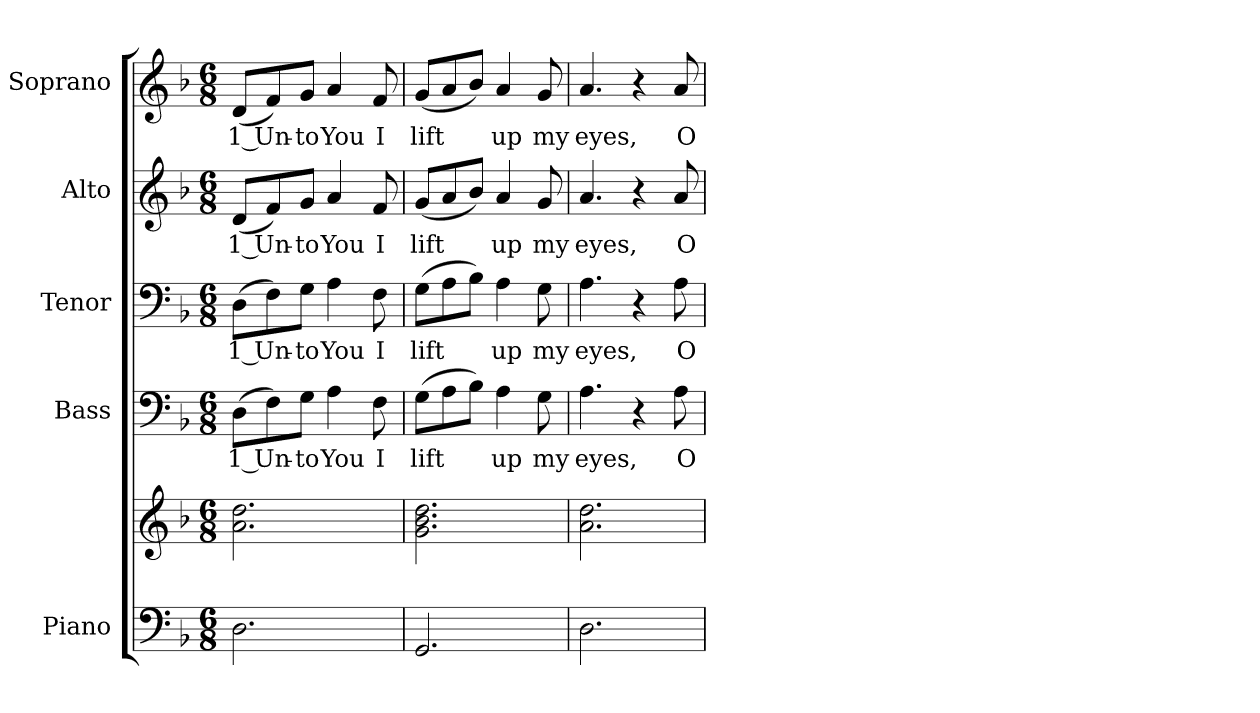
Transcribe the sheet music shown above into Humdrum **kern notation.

**kern	**kern	**kern	**text	**kern	**text	**kern	**text	**kern	**text
*part5	*part5	*part4	*part4	*part3	*part3	*part2	*part2	*part1	*part1
*staff6	*staff5	*staff4	*staff4	*staff3	*staff3	*staff2	*staff2	*staff1	*staff1
*I"Piano	*	*I"Bass	*	*I"Tenor	*	*I"Alto	*	*I"Soprano	*
*I'Pno.	*	*I'B.	*	*I'T.	*	*I'A.	*	*I'S.	*
!!LO:PB:g=z
*clefF4	*clefG2	*clefF4	*	*clefF4	*	*clefG2	*	*clefG2	*
*k[b-]	*k[b-]	*k[b-]	*	*k[b-]	*	*k[b-]	*	*k[b-]	*
*F:	*F:	*F:	*	*F:	*	*F:	*	*F:	*
*M6/8	*M6/8	*M6/8	*	*M6/8	*	*M6/8	*	*M6/8	*
*MM120	*MM120	*MM120	*	*MM120	*	*MM120	*	*MM120	*
=1	=1	=1	=1	=1	=1	=1	=1	=1	=1
!	!	!	!LO:LY:b:color=#000000	!	!	!	!	!	!
!	!	!	!	!	!LO:LY:b:color=#000000	!	!	!	!
!	!	!	!	!	!	!	!LO:LY:b:color=#000000	!	!
!	!	!	!	!	!	!	!	!	!LO:LY:b:color=#000000
2.Di\	2.ai\ 2.ddi	(8Di\L	1 Un-	(8Di\L	1 Un-	(8di/L	1 Un-	(8di/L	1 Un-
.	.	8Fi\)	.	8Fi\)	.	8fi/)	.	8fi/)	.
!	!	!	!LO:LY:b:color=#000000	!	!	!	!	!	!
!	!	!	!	!	!LO:LY:b:color=#000000	!	!	!	!
!	!	!	!	!	!	!	!LO:LY:b:color=#000000	!	!
!	!	!	!	!	!	!	!	!	!LO:LY:b:color=#000000
.	.	8Gi\J	-to	8Gi\J	-to	8gi/J	-to	8gi/J	-to
!	!	!	!LO:LY:b:color=#000000	!	!	!	!	!	!
!	!	!	!	!	!LO:LY:b:color=#000000	!	!	!	!
!	!	!	!	!	!	!	!LO:LY:b:color=#000000	!	!
!	!	!	!	!	!	!	!	!	!LO:LY:b:color=#000000
.	.	4Ai\	You	4Ai\	You	4ai/	You	4ai/	You
!	!	!	!LO:LY:b:color=#000000	!	!	!	!	!	!
!	!	!	!	!	!LO:LY:b:color=#000000	!	!	!	!
!	!	!	!	!	!	!	!LO:LY:b:color=#000000	!	!
!	!	!	!	!	!	!	!	!	!LO:LY:b:color=#000000
.	.	8Fi\	I	8Fi\	I	8fi/	I	8fi/	I
=2	=2	=2	=2	=2	=2	=2	=2	=2	=2
!	!	!	!LO:LY:b:color=#000000	!	!	!	!	!	!
!	!	!	!	!	!LO:LY:b:color=#000000	!	!	!	!
!	!	!	!	!	!	!	!LO:LY:b:color=#000000	!	!
!	!	!	!	!	!	!	!	!	!LO:LY:b:color=#000000
2.GGi/	2.gi\ 2.b-i 2.ddi	(8Gi\L	lift	(8Gi\L	lift	(8gi/L	lift	(8gi/L	lift
.	.	8Ai\	.	8Ai\	.	8ai/	.	8ai/	.
.	.	8B-i\J)	.	8B-i\J)	.	8b-i/J)	.	8b-i/J)	.
!	!	!	!LO:LY:b:color=#000000	!	!	!	!	!	!
!	!	!	!	!	!LO:LY:b:color=#000000	!	!	!	!
!	!	!	!	!	!	!	!LO:LY:b:color=#000000	!	!
!	!	!	!	!	!	!	!	!	!LO:LY:b:color=#000000
.	.	4Ai\	up	4Ai\	up	4ai/	up	4ai/	up
!	!	!	!LO:LY:b:color=#000000	!	!	!	!	!	!
!	!	!	!	!	!LO:LY:b:color=#000000	!	!	!	!
!	!	!	!	!	!	!	!LO:LY:b:color=#000000	!	!
!	!	!	!	!	!	!	!	!	!LO:LY:b:color=#000000
.	.	8Gi\	my	8Gi\	my	8gi/	my	8gi/	my
!!LO:PB:g=z
=3	=3	=3	=3	=3	=3	=3	=3	=3	=3
!	!	!	!LO:LY:b:color=#000000	!	!	!	!	!	!
!	!	!	!	!	!LO:LY:b:color=#000000	!	!	!	!
!	!	!	!	!	!	!	!LO:LY:b:color=#000000	!	!
!	!	!	!	!	!	!	!	!	!LO:LY:b:color=#000000
2.Di\	2.ai\ 2.ddi	4.Ai\	eyes,	4.Ai\	eyes,	4.ai/	eyes,	4.ai/	eyes,
.	.	4r	.	4r	.	4r	.	4r	.
!	!	!	!LO:LY:b:color=#000000	!	!	!	!	!	!
!	!	!	!	!	!LO:LY:b:color=#000000	!	!	!	!
!	!	!	!	!	!	!	!LO:LY:b:color=#000000	!	!
!	!	!	!	!	!	!	!	!	!LO:LY:b:color=#000000
.	.	8Ai\	O	8Ai\	O	8ai/	O	8ai/	O
=	=	=	=	=	=	=	=	=	=
*-	*-	*-	*-	*-	*-	*-	*-	*-	*-
